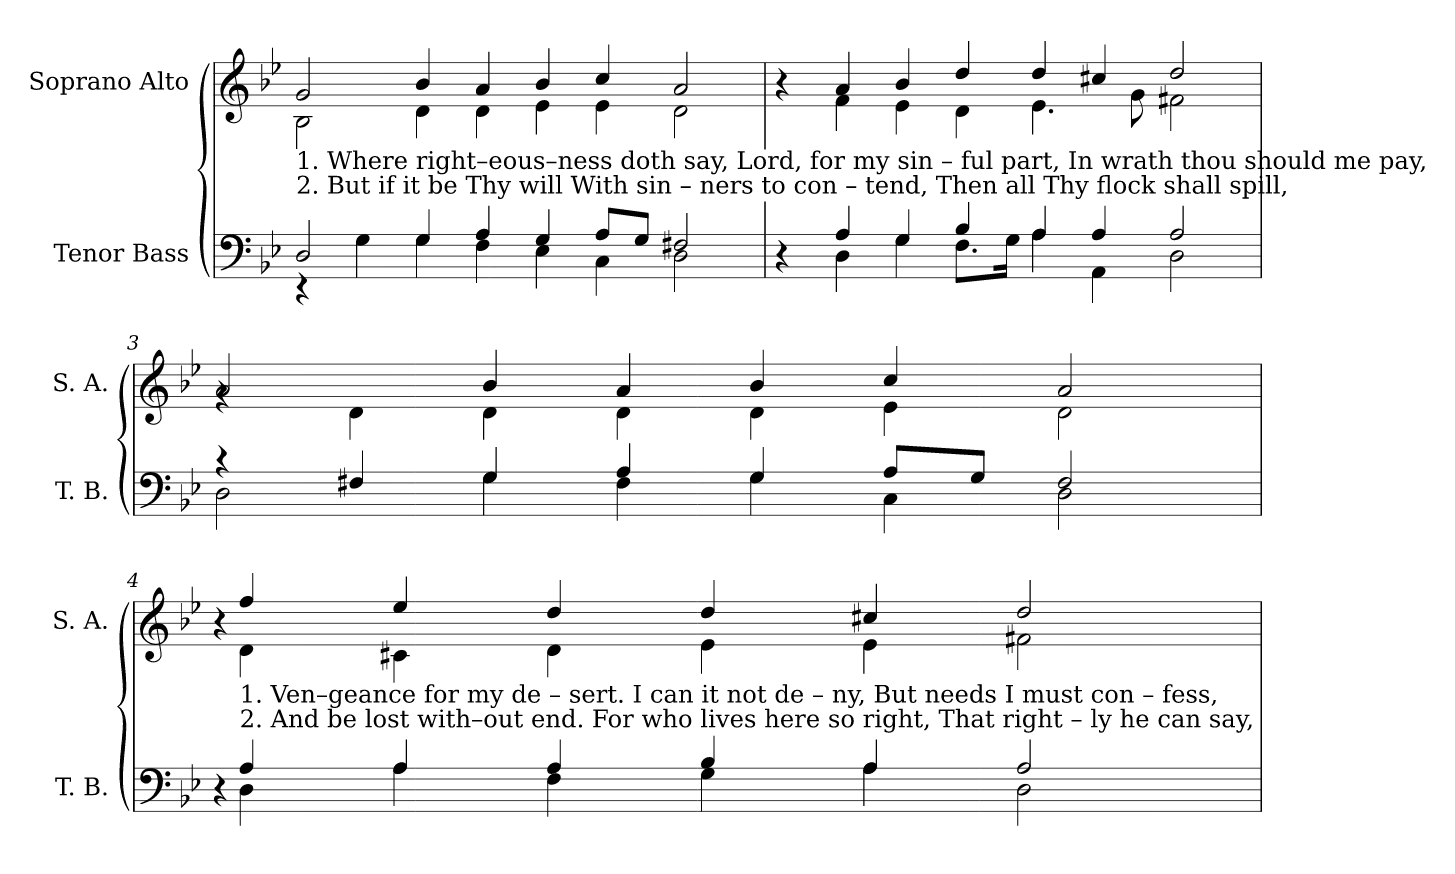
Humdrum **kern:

**kern	**kern
*part2	*part1
*staff2	*staff1
*I"Tenor Bass	*I"Soprano Alto
*I'T. B.	*I'S. A.
*clefF4	*clefG2
*k[b-e-]	*k[b-e-]
=1	=1
*^	*^
!	!	!LO:TX:b:t=1. Where  right–eous–ness  doth   say,              Lord,   for     my      sin  –   ful            part,        In   wrath   thou   should   me     pay,	!
!	!	!LO:TX:b:t=2.  But       if        it      be      Thy    will              With    sin – ners       to       con    –    tend,       Then   all     Thy    flock    shall    spill,	!
2D/	4r	2g/	2B-\
.	4G\	.	.
4G/	4G\	4b-/	4d\
4A/	4F\	4a/	4d\
4G/	4E-\	4b-/	4e-\
8A/L	4C\	4cc/	4e-\
8G/J	.	.	.
2F#X/	2D\	2a/	2d\
=2	=2	=2	=2
4r	4ryy	4r	4ryy
4A/	4D\	4a/	4f\
4G/	4G\	4b-/	4e-\
8.F\L	4B-/	4dd/	4d\
16G\Jk	.	.	.
4A/	4A\	4dd/	4.e-\
4A/	4AA\	4cc#X/	.
.	.	.	8g\
2A/	2D\	2dd/	2f#X\
=3	=3	=3	=3
4r	2D\	2a/	4rg
4F#X/	.	.	4d\
4G/	4G\	4b-/	4d\
4A/	4F#\	4a/	4d\
4G/	4G\	4b-/	4d\
8A/L	4C\	4cc/	4e-\
8G/J	.	.	.
2F#/	2D\	2a/	2d\
!!LO:LB:g=z	!!
=4	=4	=4	=4
4r	4ryy	4r	4ryy
!	!	!LO:TX:b:t=1. Ven–geance for  my  de  –  sert.                      I        can     it      not    de  –  ny,                      But   needs   I       must         con   –    fess,	!
!	!	!LO:TX:b:t=2. And   be   lost  with–out    end.                     For   who  lives  here   so     right,                  That  right – ly      he             can          say,	!
4A/	4D\	4ff/	4d\
4A/	4A\	4ee-/	4c#X\
4A/	4F\	4dd/	4d\
4B-/	4G\	4dd/	4e-\
4A/	4A\	4cc#X/	4e-\
2A/	2D\	2dd/	2f#X\
*v	*v	*	*
*	*v	*v
=	=
*-	*-
